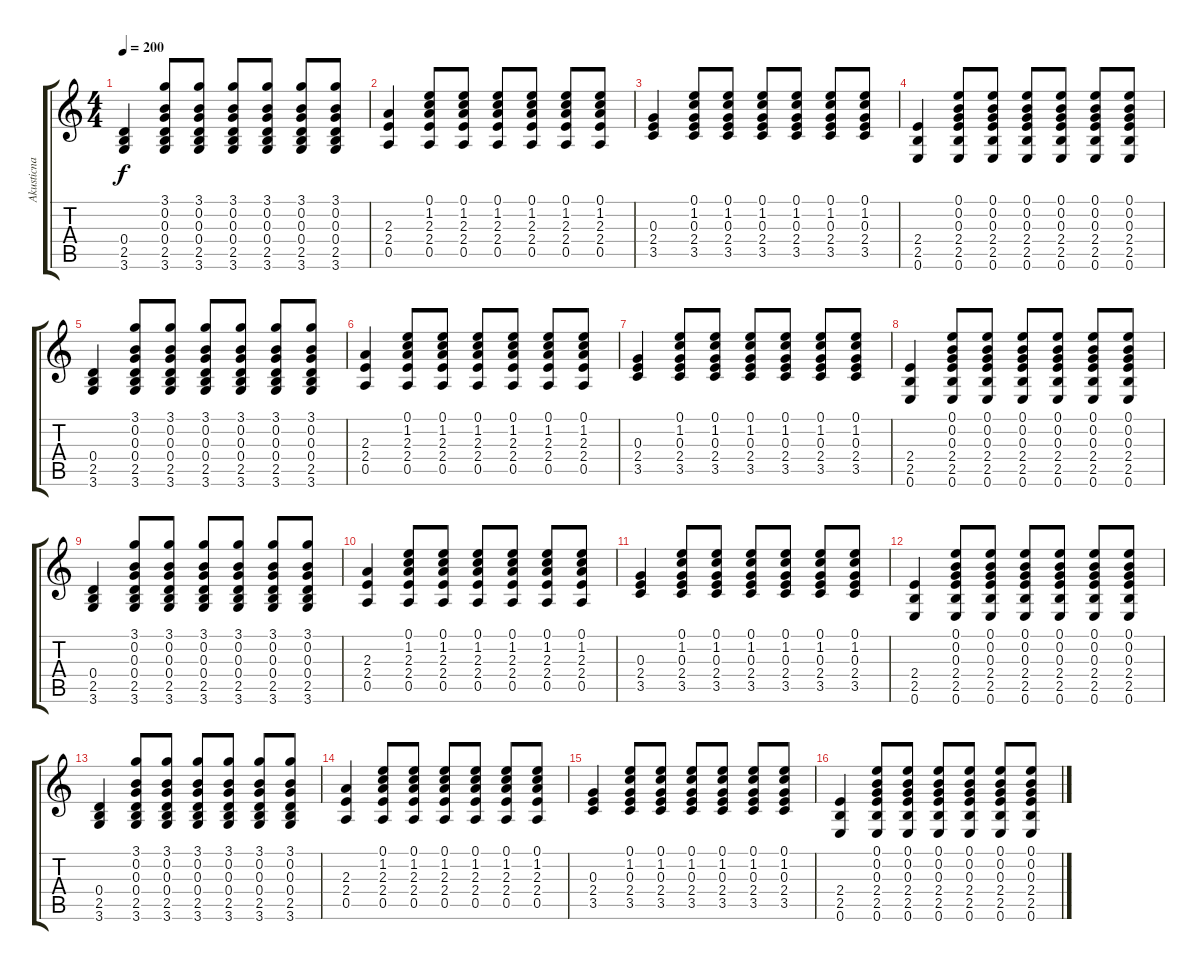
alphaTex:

\track ("Akusticna gitara" "Akusticna ") {instrument acousticguitarsteel}
\staff {score tabs}
\tuning (E4 B3 G3 D3 A2 E2) {hide}
\ts (4 4)
\tempo 200
\clef g2
\ks c
(0.4 2.5 3.6).4{dy f} (3.1 0.2 0.3 0.4 2.5 3.6).8 (3.1 0.2 0.3 0.4 2.5 3.6).8 (3.1 0.2 0.3 0.4 2.5 3.6).8 (3.1 0.2 0.3 0.4 2.5 3.6).8 (3.1 0.2 0.3 0.4 2.5 3.6).8 (3.1 0.2 0.3 0.4 2.5 3.6).8 |
(2.3 2.4 0.5).4 (0.1 1.2 2.3 2.4 0.5).8 (0.1 1.2 2.3 2.4 0.5).8 (0.1 1.2 2.3 2.4 0.5).8 (0.1 1.2 2.3 2.4 0.5).8 (0.1 1.2 2.3 2.4 0.5).8 (0.1 1.2 2.3 2.4 0.5).8 |
(0.3 2.4 3.5).4 (0.1 1.2 0.3 2.4 3.5).8 (0.1 1.2 0.3 2.4 3.5).8 (0.1 1.2 0.3 2.4 3.5).8 (0.1 1.2 0.3 2.4 3.5).8 (0.1 1.2 0.3 2.4 3.5).8 (0.1 1.2 0.3 2.4 3.5).8 |
(2.4 2.5 0.6).4 (0.1 0.2 0.3 2.4 2.5 0.6).8 (0.1 0.2 0.3 2.4 2.5 0.6).8 (0.1 0.2 0.3 2.4 2.5 0.6).8 (0.1 0.2 0.3 2.4 2.5 0.6).8 (0.1 0.2 0.3 2.4 2.5 0.6).8 (0.1 0.2 0.3 2.4 2.5 0.6).8 |
(0.4 2.5 3.6).4 (3.1 0.2 0.3 0.4 2.5 3.6).8 (3.1 0.2 0.3 0.4 2.5 3.6).8 (3.1 0.2 0.3 0.4 2.5 3.6).8 (3.1 0.2 0.3 0.4 2.5 3.6).8 (3.1 0.2 0.3 0.4 2.5 3.6).8 (3.1 0.2 0.3 0.4 2.5 3.6).8 |
(2.3 2.4 0.5).4 (0.1 1.2 2.3 2.4 0.5).8 (0.1 1.2 2.3 2.4 0.5).8 (0.1 1.2 2.3 2.4 0.5).8 (0.1 1.2 2.3 2.4 0.5).8 (0.1 1.2 2.3 2.4 0.5).8 (0.1 1.2 2.3 2.4 0.5).8 |
(0.3 2.4 3.5).4 (0.1 1.2 0.3 2.4 3.5).8 (0.1 1.2 0.3 2.4 3.5).8 (0.1 1.2 0.3 2.4 3.5).8 (0.1 1.2 0.3 2.4 3.5).8 (0.1 1.2 0.3 2.4 3.5).8 (0.1 1.2 0.3 2.4 3.5).8 |
(2.4 2.5 0.6).4 (0.1 0.2 0.3 2.4 2.5 0.6).8 (0.1 0.2 0.3 2.4 2.5 0.6).8 (0.1 0.2 0.3 2.4 2.5 0.6).8 (0.1 0.2 0.3 2.4 2.5 0.6).8 (0.1 0.2 0.3 2.4 2.5 0.6).8 (0.1 0.2 0.3 2.4 2.5 0.6).8 |
(0.4 2.5 3.6).4 (3.1 0.2 0.3 0.4 2.5 3.6).8 (3.1 0.2 0.3 0.4 2.5 3.6).8 (3.1 0.2 0.3 0.4 2.5 3.6).8 (3.1 0.2 0.3 0.4 2.5 3.6).8 (3.1 0.2 0.3 0.4 2.5 3.6).8 (3.1 0.2 0.3 0.4 2.5 3.6).8 |
(2.3 2.4 0.5).4 (0.1 1.2 2.3 2.4 0.5).8 (0.1 1.2 2.3 2.4 0.5).8 (0.1 1.2 2.3 2.4 0.5).8 (0.1 1.2 2.3 2.4 0.5).8 (0.1 1.2 2.3 2.4 0.5).8 (0.1 1.2 2.3 2.4 0.5).8 |
(0.3 2.4 3.5).4 (0.1 1.2 0.3 2.4 3.5).8 (0.1 1.2 0.3 2.4 3.5).8 (0.1 1.2 0.3 2.4 3.5).8 (0.1 1.2 0.3 2.4 3.5).8 (0.1 1.2 0.3 2.4 3.5).8 (0.1 1.2 0.3 2.4 3.5).8 |
(2.4 2.5 0.6).4 (0.1 0.2 0.3 2.4 2.5 0.6).8 (0.1 0.2 0.3 2.4 2.5 0.6).8 (0.1 0.2 0.3 2.4 2.5 0.6).8 (0.1 0.2 0.3 2.4 2.5 0.6).8 (0.1 0.2 0.3 2.4 2.5 0.6).8 (0.1 0.2 0.3 2.4 2.5 0.6).8 |
(0.4 2.5 3.6).4 (3.1 0.2 0.3 0.4 2.5 3.6).8 (3.1 0.2 0.3 0.4 2.5 3.6).8 (3.1 0.2 0.3 0.4 2.5 3.6).8 (3.1 0.2 0.3 0.4 2.5 3.6).8 (3.1 0.2 0.3 0.4 2.5 3.6).8 (3.1 0.2 0.3 0.4 2.5 3.6).8 |
(2.3 2.4 0.5).4 (0.1 1.2 2.3 2.4 0.5).8 (0.1 1.2 2.3 2.4 0.5).8 (0.1 1.2 2.3 2.4 0.5).8 (0.1 1.2 2.3 2.4 0.5).8 (0.1 1.2 2.3 2.4 0.5).8 (0.1 1.2 2.3 2.4 0.5).8 |
(0.3 2.4 3.5).4 (0.1 1.2 0.3 2.4 3.5).8 (0.1 1.2 0.3 2.4 3.5).8 (0.1 1.2 0.3 2.4 3.5).8 (0.1 1.2 0.3 2.4 3.5).8 (0.1 1.2 0.3 2.4 3.5).8 (0.1 1.2 0.3 2.4 3.5).8 |
(2.4 2.5 0.6).4 (0.1 0.2 0.3 2.4 2.5 0.6).8 (0.1 0.2 0.3 2.4 2.5 0.6).8 (0.1 0.2 0.3 2.4 2.5 0.6).8 (0.1 0.2 0.3 2.4 2.5 0.6).8 (0.1 0.2 0.3 2.4 2.5 0.6).8 (0.1 0.2 0.3 2.4 2.5 0.6).8
